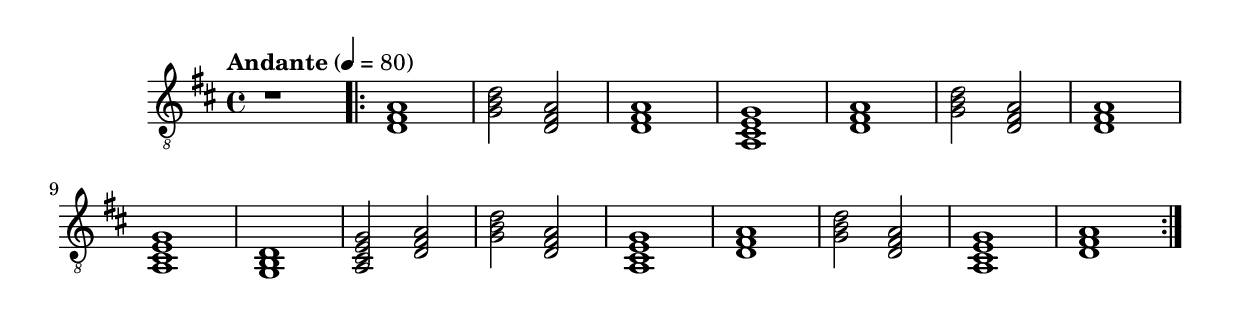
\paper {

scoreTitleMarkup = ##f

bookTitleMarkup = ##f

evenHeaderMarkup = ##f

oddHeaderMarkup = ##f

evenFooterMarkup = ##f

oddFooterMarkup = ##f
}
\version "2.20.0"
\header {
  title = "送别，伴奏"
  composer = "John P. Ordway"

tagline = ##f
}

symbols = {
  \key d \major
  \time 4/4
  \tempo "Andante" 4 = 80

  r1

  \repeat volta 2 {
    <d fis a>1
    <g b d'>2 <d fis a>
    <d fis a>1
    <a, cis e g>1

    <d fis a>1
    <g b d'>2 <d fis a>
    <d fis a>1
    <a, cis e g>1

    <g, b, d>1
    <a, cis e g>2 <d fis a>
    <g b d'>2 <d fis a>
    <a, cis e g>1

    <d fis a>1
    <g b d'>2 <d fis a>
    <a, cis e g>1
    <d fis a>1
  }
}

\score {
  <<
    \new Staff {
      \clef "G_8"
      \symbols
    }
  >>
  \layout { }
  \midi { }
}
